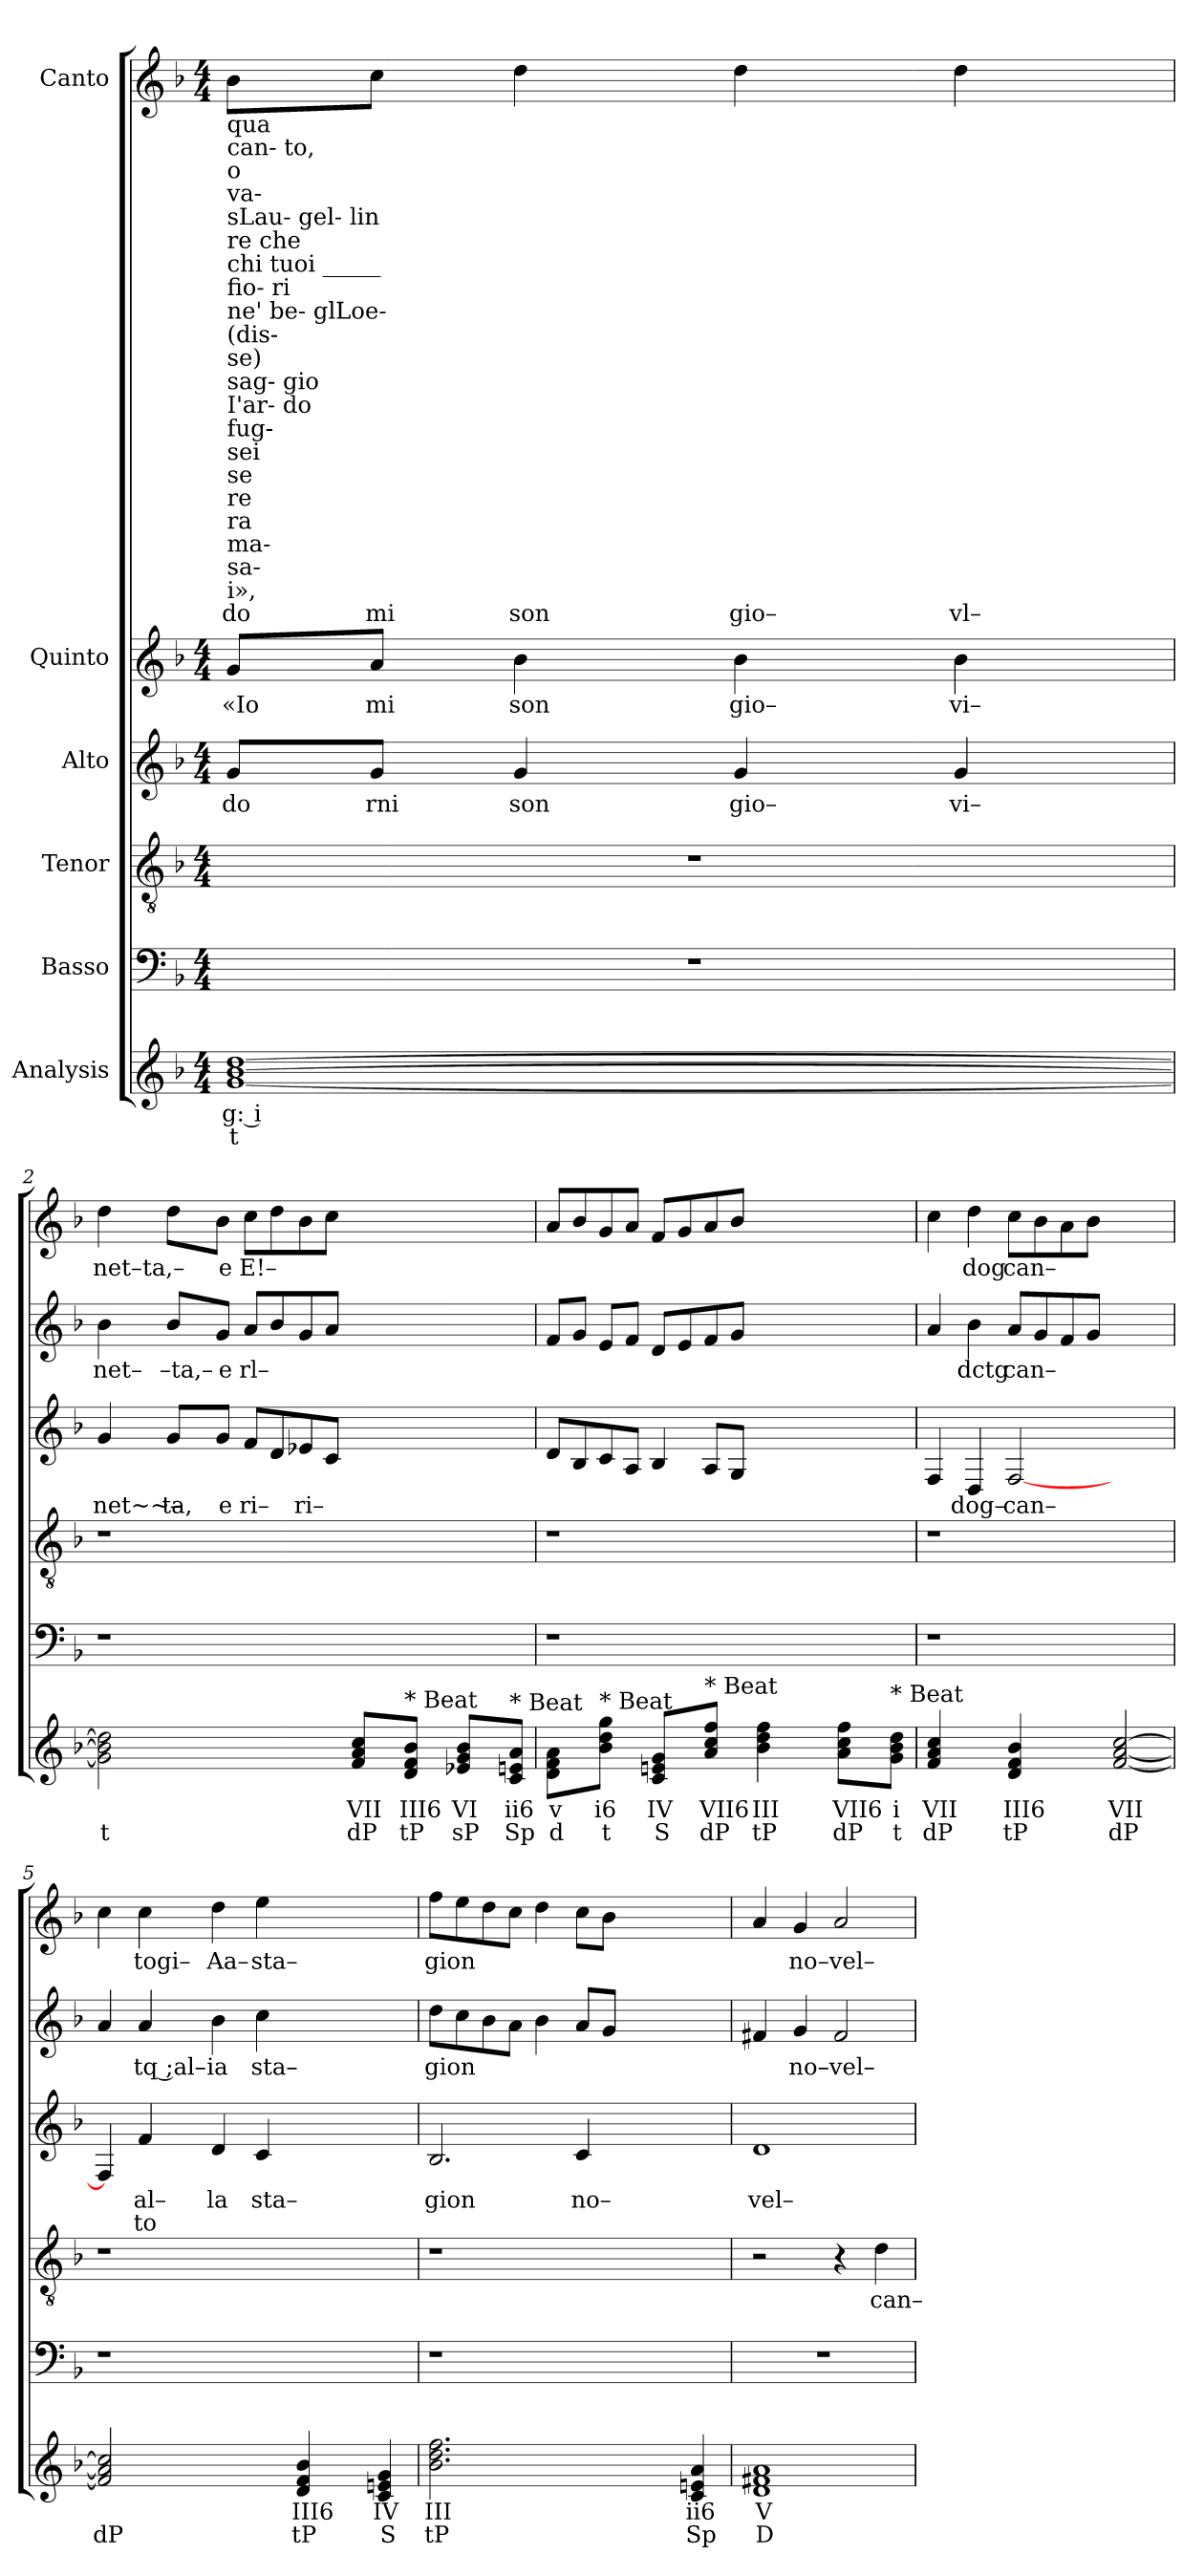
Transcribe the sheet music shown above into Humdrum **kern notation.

**kern	**text	**text	**kern	**kern	**text	**kern	**text	**text	**kern	**text	**kern	**text
*part6	*part6	*part6	*part5	*part4	*part4	*part3	*part3	*part3	*part2	*part2	*part1	*part1
*staff6	*staff6	*staff6	*staff5	*staff4	*staff4	*staff3	*staff3	*staff3	*staff2	*staff2	*staff1	*staff1
*I"Analysis	*	*	*I"Basso	*I"Tenor	*	*I"Alto	*	*	*I"Quinto	*	*I"Canto	*
*	*	*	*clefF4	*clefGv2	*	*clefG2	*	*	*clefG2	*	*clefG2	*
*k[b-]	*	*	*k[b-]	*k[b-]	*	*k[b-]	*	*	*k[b-]	*	*k[b-]	*
*	*	*	*F:	*F:	*	*F:	*	*	*F:	*	*F:	*
*M4/4	*	*	*M4/4	*M4/4	*	*M4/4	*	*	*M4/4	*	*M4/4	*
*MM120	*	*	*MM120	*MM120	*	*MM120	*	*	*MM120	*	*MM120	*
=1	=1	=1	=1	=1	=1	=1	=1	=1	=1	=1	=1	=1
!	!	!	!	!	!	!	!LO:LY:b	!	!	!	!	!
!	!	!	!	!	!	!	!	!	!	!LO:LY:b	!	!
!	!	!	!	!	!	!	!	!	!	!	!LO:TX:b:t=qua	!
!	!	!	!	!	!	!	!	!	!	!	!LO:TX:b:t=can- to,	!
!	!	!	!	!	!	!	!	!	!	!	!LO:TX:b:t=o	!
!	!	!	!	!	!	!	!	!	!	!	!LO:TX:b:t=va-	!
!	!	!	!	!	!	!	!	!	!	!	!LO:TX:b:t=sLau- gel- lin	!
!	!	!	!	!	!	!	!	!	!	!	!LO:TX:b:t=re che	!
!	!	!	!	!	!	!	!	!	!	!	!LO:TX:b:t=chi tuoi _____	!
!	!	!	!	!	!	!	!	!	!	!	!LO:TX:b:t=fio- ri	!
!	!	!	!	!	!	!	!	!	!	!	!LO:TX:b:t=ne' be- glLoe-	!
!	!	!	!	!	!	!	!	!	!	!	!LO:TX:b:t=(dis-	!
!	!	!	!	!	!	!	!	!	!	!	!LO:TX:b:t=se)	!
!	!	!	!	!	!	!	!	!	!	!	!LO:TX:b:t=sag- gio	!
!	!	!	!	!	!	!	!	!	!	!	!LO:TX:b:t=I'ar- do	!
!	!	!	!	!	!	!	!	!	!	!	!LO:TX:b:t=fug-	!
!	!	!	!	!	!	!	!	!	!	!	!LO:TX:b:t=sei	!
!	!	!	!	!	!	!	!	!	!	!	!LO:TX:b:t=se	!
!	!	!	!	!	!	!	!	!	!	!	!LO:TX:b:t=re	!
!	!	!	!	!	!	!	!	!	!	!	!LO:TX:b:t=ra	!
!	!	!	!	!	!	!	!	!	!	!	!LO:TX:b:t=ma-	!
!	!	!	!	!	!	!	!	!	!	!	!LO:TX:b:t=sa-	!
!	!	!	!	!	!	!	!	!	!	!	!LO:TX:b:t=i»,	!
!	!	!	!	!	!	!	!	!	!	!	!	!LO:LY:b
[1g [1b- [1dd	g: i	t	1r	1r	.	8g/L	do	.	8g/L	«Io	8b-\L	do
!	!	!	!	!	!	!	!LO:LY:b	!	!	!	!	!
!	!	!	!	!	!	!	!	!	!	!LO:LY:b	!	!
!	!	!	!	!	!	!	!	!	!	!	!	!LO:LY:b
.	.	.	.	.	.	8g/J	rni	.	8a/J	mi	8cc\J	mi
!	!	!	!	!	!	!	!LO:LY:b	!	!	!	!	!
!	!	!	!	!	!	!	!	!	!	!LO:LY:b	!	!
!	!	!	!	!	!	!	!	!	!	!	!	!LO:LY:b
.	.	.	.	.	.	4g/	son	.	4b-\	son	4dd\	son
!	!	!	!	!	!	!	!LO:LY:b	!	!	!	!	!
!	!	!	!	!	!	!	!	!	!	!LO:LY:b	!	!
!	!	!	!	!	!	!	!	!	!	!	!	!LO:LY:b
.	.	.	.	.	.	4g/	gio–	.	4b-\	gio–	4dd\	gio–
!	!	!	!	!	!	!	!LO:LY:b	!	!	!	!	!
!	!	!	!	!	!	!	!	!	!	!LO:LY:b	!	!
!	!	!	!	!	!	!	!	!	!	!	!	!LO:LY:b
.	.	.	.	.	.	4g/	vi–	.	4b-\	vi–	4dd\	vl–
=2	=2	=2	=2	=2	=2	=2	=2	=2	=2	=2	=2	=2
!	!	!	!	!	!	!	!LO:LY:b	!	!	!	!	!
!	!	!	!	!	!	!	!	!	!	!LO:LY:b	!	!
!	!	!	!	!	!	!	!	!	!	!	!	!LO:LY:b
2g] 2b-] 2dd]	.	t	1r	1r	.	4g/	net~~–	.	4b-\	net–	4dd\	net–ta,–
!	!	!	!	!	!	!	!LO:LY:b	!	!	!	!	!
!	!	!	!	!	!	!	!	!	!	!LO:LY:b	!	!
.	.	.	.	.	.	8g/L	ta,	.	8b-/L	–ta,–	8dd\L	.
!	!	!	!	!	!	!	!LO:LY:b	!	!	!	!	!
!	!	!	!	!	!	!	!	!	!	!LO:LY:b	!	!
!	!	!	!	!	!	!	!	!	!	!	!	!LO:LY:b
.	.	.	.	.	.	8g/J	e	.	8g/J	e	8b-\J	e
!	!	!	!	!	!	!	!LO:LY:b	!	!	!	!	!
!	!	!	!	!	!	!	!	!	!	!LO:LY:b	!	!
!	!	!	!	!	!	!	!	!	!	!	!	!LO:LY:b
2ryy	.	.	.	.	.	8f/L	ri–	.	8a/L	rl–	8cc\L	E!–
.	.	.	.	.	.	8d/	.	.	8b-/	.	8dd\	.
!	!	!	!	!	!	!	!LO:LY:b	!	!	!	!	!
.	.	.	.	.	.	8e-X/	ri–	.	8g/	.	8b-\	.
.	.	.	.	.	.	8c/J	.	.	8a/J	.	8cc\J	.
8f 8a 8ccL	VII	dP	2..ryy	2..ryy	.	2..ryy	.	.	2..ryy	.	2..ryy	.
8ryy	.	.	.	.	.	.	.	.	.	.	.	.
!LO:TX:a:t=* Beat	!	!	!	!	!	!	!	!	!	!	!	!
8d 8f 8b-J	III6	tP	.	.	.	.	.	.	.	.	.	.
8ryy	.	.	.	.	.	.	.	.	.	.	.	.
8e-X 8g 8b-L	VI	sP	.	.	.	.	.	.	.	.	.	.
8ryy	.	.	.	.	.	.	.	.	.	.	.	.
!LO:TX:a:t=* Beat	!	!	!	!	!	!	!	!	!	!	!	!
8c 8en 8aJ	ii6	Sp	.	.	.	.	.	.	.	.	.	.
=3	=3	=3	=3	=3	=3	=3	=3	=3	=3	=3	=3	=3
8d 8f 8aL	v	d	1r	1r	.	8d/L	.	.	8f/L	.	8a/L	.
8ryy	.	.	.	.	.	8B-/	.	.	8g/J	.	8b-/	.
!LO:TX:a:t=* Beat	!	!	!	!	!	!	!	!	!	!	!	!
8b- 8dd 8ggJ	i6	t	.	.	.	8c/	.	.	8e/L	.	8g/	.
8ryy	.	.	.	.	.	8A/J	.	.	8f/J	.	8a/J	.
8c 8en 8gL	IV	S	.	.	.	4B-/	.	.	8d/L	.	8f/L	.
8ryy	.	.	.	.	.	.	.	.	8e/	.	8g/	.
!LO:TX:a:t=* Beat	!	!	!	!	!	!	!	!	!	!	!	!
8a 8cc 8ffJ	VII6	dP	.	.	.	8A/L	.	.	8f/	.	8a/	.
8ryy	.	.	.	.	.	8G/J	.	.	8g/J	.	8b-/J	.
4b- 4dd 4ff	III	tP	2..ryy	2..ryy	.	2..ryy	.	.	2..ryy	.	2..ryy	.
4ryy	.	.	.	.	.	.	.	.	.	.	.	.
8a 8cc 8ffL	VII6	dP	.	.	.	.	.	.	.	.	.	.
8ryy	.	.	.	.	.	.	.	.	.	.	.	.
!LO:TX:a:t=* Beat	!	!	!	!	!	!	!	!	!	!	!	!
8g 8b- 8ddJ	i	t	.	.	.	.	.	.	.	.	.	.
=4	=4	=4	=4	=4	=4	=4	=4	=4	=4	=4	=4	=4
4f 4a 4cc	VII	dP	1r	1r	.	4F/	.	.	4a/	.	4cc\	.
!	!	!	!	!	!	!	!LO:LY:b	!	!	!	!	!
!	!	!	!	!	!	!	!	!	!	!LO:LY:b	!	!
!	!	!	!	!	!	!	!	!	!	!	!	!LO:LY:b
4ryy	.	.	.	.	.	4D/	dog–	.	4b-\	dctg	4dd\	dog
!	!	!	!	!	!	!	!LO:LY:b	!	!	!	!	!
!	!	!	!	!	!	!	!	!	!	!LO:LY:b	!	!
!	!	!	!	!	!	!	!	!	!	!	!	!LO:LY:b
4d 4f 4b-	III6	tP	.	.	.	[2F/	can–	.	8a/L	can–	8cc\L	can–
.	.	.	.	.	.	.	.	.	8g/	.	8b-\	.
4ryy	.	.	.	.	.	.	.	.	8f/	.	8a\	.
.	.	.	.	.	.	.	.	.	8g/J	.	8b-\J	.
[2f [2a [2cc	VII	dP	2ryy	2ryy	.	2ryy	.	.	2ryy	.	2ryy	.
=5	=5	=5	=5	=5	=5	=5	=5	=5	=5	=5	=5	=5
2f] 2a] 2cc]	.	dP	1r	1r	.	4F/]	.	.	4a/	.	4cc\	.
!	!	!	!	!	!	!	!LO:LY:b	!LO:LY:b	!	!	!	!
!	!	!	!	!	!	!	!	!	!	!LO:LY:b	!	!
!	!	!	!	!	!	!	!	!	!	!	!	!LO:LY:b
.	.	.	.	.	.	4f/	al–	to	4a/	tq ;al–	4cc\	togi–
!	!	!	!	!	!	!	!LO:LY:b	!	!	!	!	!
!	!	!	!	!	!	!	!	!	!	!LO:LY:b	!	!
!	!	!	!	!	!	!	!	!	!	!	!	!LO:LY:b
2ryy	.	.	.	.	.	4d/	la	.	4b-\	ia	4dd\	Aa–
!	!	!	!	!	!	!	!LO:LY:b	!	!	!	!	!
!	!	!	!	!	!	!	!	!	!	!LO:LY:b	!	!
!	!	!	!	!	!	!	!	!	!	!	!	!LO:LY:b
.	.	.	.	.	.	4c/	sta–	.	4cc\	sta–	4ee\	sta–
4d 4f 4b-	III6	tP	2.ryy	2.ryy	.	2.ryy	.	.	2.ryy	.	2.ryy	.
4ryy	.	.	.	.	.	.	.	.	.	.	.	.
4c 4en 4g	IV	S	.	.	.	.	.	.	.	.	.	.
=6	=6	=6	=6	=6	=6	=6	=6	=6	=6	=6	=6	=6
!	!	!	!	!	!	!	!LO:LY:b	!	!	!	!	!
!	!	!	!	!	!	!	!	!	!	!LO:LY:b	!	!
!	!	!	!	!	!	!	!	!	!	!	!	!LO:LY:b
2.b- 2.dd 2.ff	III	tP	1r	1r	.	2.B-/	gion	.	8dd\L	gion	8ff\L	gion
.	.	.	.	.	.	.	.	.	8cc\	.	8ee\	.
.	.	.	.	.	.	.	.	.	8b-\	.	8dd\	.
.	.	.	.	.	.	.	.	.	8a\J	.	8cc\J	.
.	.	.	.	.	.	.	.	.	4b-\	.	4dd\	.
!	!	!	!	!	!	!	!LO:LY:b	!	!	!	!	!
2.ryy	.	.	.	.	.	4c/	no–	.	8a/L	.	8cc\L	.
.	.	.	.	.	.	.	.	.	8g/J	.	8b-\J	.
.	.	.	2.ryy	2.ryy	.	2.ryy	.	.	2.ryy	.	2.ryy	.
4c 4en 4a	ii6	Sp	.	.	.	.	.	.	.	.	.	.
=7	=7	=7	=7	=7	=7	=7	=7	=7	=7	=7	=7	=7
!	!	!	!	!	!	!	!LO:LY:b	!	!	!	!	!
1d 1f#X 1a	V	D	1r	2r	.	1d	vel–	.	4f#X/	.	4a/	.
!	!	!	!	!	!	!	!	!	!	!LO:LY:b	!	!
!	!	!	!	!	!	!	!	!	!	!	!	!LO:LY:b
.	.	.	.	.	.	.	.	.	4g/	no–vel–	4g/	no–vel–
.	.	.	.	4r	.	.	.	.	2f#/	.	2a/	.
!	!	!	!	!	!LO:LY:b	!	!	!	!	!	!	!
.	.	.	.	4d\	can–	.	.	.	.	.	.	.
=	=	=	=	=	=	=	=	=	=	=	=	=
*-	*-	*-	*-	*-	*-	*-	*-	*-	*-	*-	*-	*-
